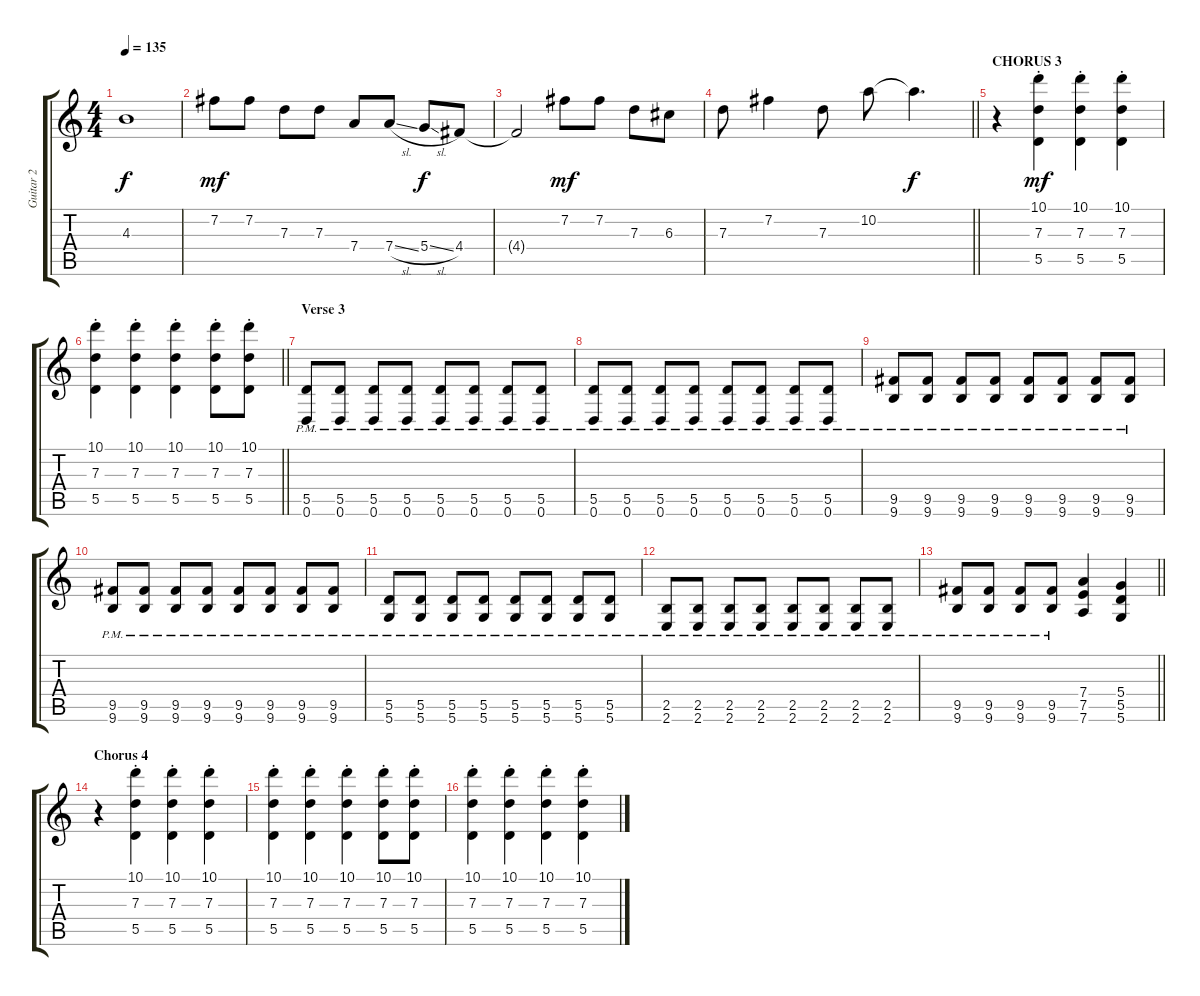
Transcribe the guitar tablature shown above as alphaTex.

\track ("Guitar 2" "Guitar 2") {instrument distortionguitar}
\staff {score tabs}
\tuning (E4 B3 G3 D3 A2 D2) {hide}
\ts (4 4)
\tempo 135
\clef g2
\ks c
4.3{t}.1{dy f} |
7.2.8{dy mf} 7.2.8 7.3.8 7.3.8 7.4.8 7.4{sl}.8 5.4{sl}.8{dy f} 4.4.8 |
4.4{t}.2 7.2.8{dy mf} 7.2.8 7.3.8 6.3.8 |
\barLineRight lightlight
7.3.8 7.2.4 7.3.8 10.2.8 10.2{t}.4{d dy f} |
\section ("" "CHORUS 3")
r.4 (10.1{st} 7.3{st} 5.5{st}).4{dy mf} (10.1{st} 7.3{st} 5.5{st}).4 (10.1{st} 7.3{st} 5.5{st}).4 |
\barLineRight lightlight
(10.1{st} 7.3{st} 5.5{st}).4 (10.1{st} 7.3{st} 5.5{st}).4 (10.1{st} 7.3{st} 5.5{st}).4 (10.1{st} 7.3{st} 5.5{st}).8 (10.1{st} 7.3{st} 5.5{st}).8 |
\section ("" "Verse 3")
(5.5{pm} 0.6).8 (5.5{pm} 0.6).8 (5.5{pm} 0.6).8 (5.5{pm} 0.6).8 (5.5{pm} 0.6).8 (5.5{pm} 0.6).8 (5.5{pm} 0.6).8 (5.5{pm} 0.6).8 |
(5.5{pm} 0.6).8 (5.5{pm} 0.6).8 (5.5{pm} 0.6).8 (5.5{pm} 0.6).8 (5.5{pm} 0.6).8 (5.5{pm} 0.6).8 (5.5{pm} 0.6).8 (5.5{pm} 0.6).8 |
(9.5{pm} 9.6).8 (9.5{pm} 9.6).8 (9.5{pm} 9.6).8 (9.5{pm} 9.6).8 (9.5{pm} 9.6).8 (9.5{pm} 9.6).8 (9.5{pm} 9.6).8 (9.5{pm} 9.6).8 |
(9.5{pm} 9.6).8 (9.5{pm} 9.6).8 (9.5{pm} 9.6).8 (9.5{pm} 9.6).8 (9.5{pm} 9.6).8 (9.5{pm} 9.6).8 (9.5{pm} 9.6).8 (9.5{pm} 9.6).8 |
(5.5{pm} 5.6).8 (5.5{pm} 5.6).8 (5.5{pm} 5.6).8 (5.5{pm} 5.6).8 (5.5{pm} 5.6).8 (5.5{pm} 5.6).8 (5.5{pm} 5.6).8 (5.5{pm} 5.6).8 |
(2.5{pm} 2.6).8 (2.5{pm} 2.6).8 (2.5{pm} 2.6).8 (2.5{pm} 2.6).8 (2.5{pm} 2.6).8 (2.5{pm} 2.6).8 (2.5{pm} 2.6).8 (2.5{pm} 2.6).8 |
\barLineRight lightlight
(9.5{pm} 9.6).8 (9.5{pm} 9.6).8 (9.5{pm} 9.6).8 (9.5{pm} 9.6).8 (7.4 7.5 7.6).4 (5.4 5.5 5.6).4 |
\section ("" "Chorus 4")
r.4 (10.1{st} 7.3{st} 5.5{st}).4 (10.1{st} 7.3{st} 5.5{st}).4 (10.1{st} 7.3{st} 5.5{st}).4 |
(10.1{st} 7.3{st} 5.5{st}).4 (10.1{st} 7.3{st} 5.5{st}).4 (10.1{st} 7.3{st} 5.5{st}).4 (10.1{st} 7.3{st} 5.5{st}).8 (10.1{st} 7.3{st} 5.5{st}).8 |
(10.1{st} 7.3{st} 5.5{st}).4 (10.1{st} 7.3{st} 5.5{st}).4 (10.1{st} 7.3{st} 5.5{st}).4 (10.1{st} 7.3{st} 5.5{st}).4
